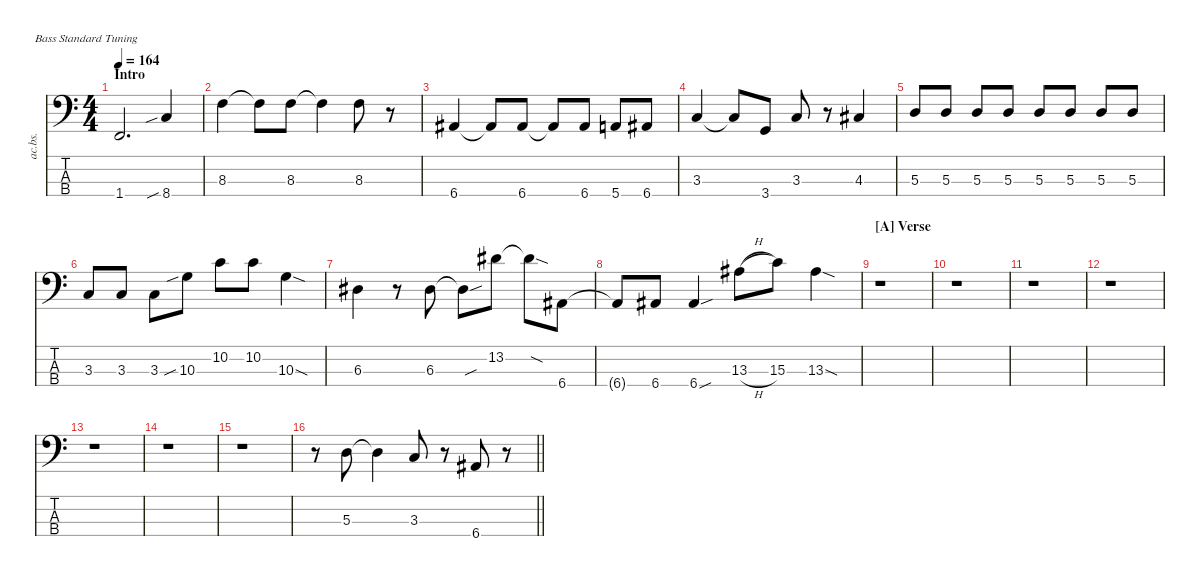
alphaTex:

\defaultSystemsLayout 4
\hideDynamics
\bracketExtendMode nobrackets
\track ("Acoustic Bass" "ac.bs.") {mute instrument acousticbass}
\staff {score tabs}
\tuning (G2 D2 A1 E1)
\ts (4 4)
\section ("" "Intro")
\tempo 164
\clef f4
\ks c
1.4.2{d dy mf instrument acousticbass beam Up} 8.4{sib}.4{beam Up} |
8.3.4{beam Down} 8.3{t}.8{beam Down} 8.3.8{beam Down} 8.3{t}.4{beam Down} 8.3.8{beam Down} r.8{beam Down} |
6.4{acc #}.4{beam Up} 6.4{t acc #}.8{beam Up} 6.4{acc #}.8{beam Up} 6.4{t acc #}.8{beam Up} 6.4{acc #}.8{beam Up} 5.4.8{beam Up} 6.4{acc #}.8{beam Up} |
3.3.4{beam Up} 3.3{t}.8{beam Up} 3.4.8{beam Up} 3.3.8{beam Up} r.8{beam Down} 4.3{acc #}.4{beam Up} |
5.3.8{beam Up} 5.3.8{beam Up} 5.3.8{beam Up} 5.3.8{beam Up} 5.3.8{beam Up} 5.3.8{beam Up} 5.3.8{beam Up} 5.3.8{beam Up} |
3.3.8{beam Up} 3.3.8{beam Up} 3.3.8{beam Down} 10.3{sib}.8{beam Down} 10.2.8{beam Down} 10.2.8{beam Down} 10.3{sod}.4{beam Down} |
6.3{acc #}.4{beam Down} r.8{beam Down} 6.3{acc #}.8{beam Down} 6.3{sou t acc #}.8{beam Down} 13.2{acc #}.8{beam Down} 13.2{sod t acc #}.8{beam Down} 6.4{acc #}.8{beam Down} |
6.4{t acc #}.8{beam Up} 6.4{acc #}.8{beam Up} 6.4{sou acc #}.4{beam Up} 13.3{h acc #}.8{legatoorigin beam Down} 15.3.8{beam Down} 13.3{sod acc #}.4{beam Down} |
\section ("A" "Verse")
r.1{beam Down} |
r.1{beam Down} |
r.1{beam Down} |
r.1{beam Down} |
r.1{beam Down} |
r.1{beam Down} |
r.1{beam Down} |
\barLineRight lightlight
r.8{beam Down} 5.3.8{beam Down} 5.3{t}.4{beam Down} 3.3.8{beam Up} r.8{beam Down} 6.4{acc #}.8{beam Up} r.8{beam Down}
